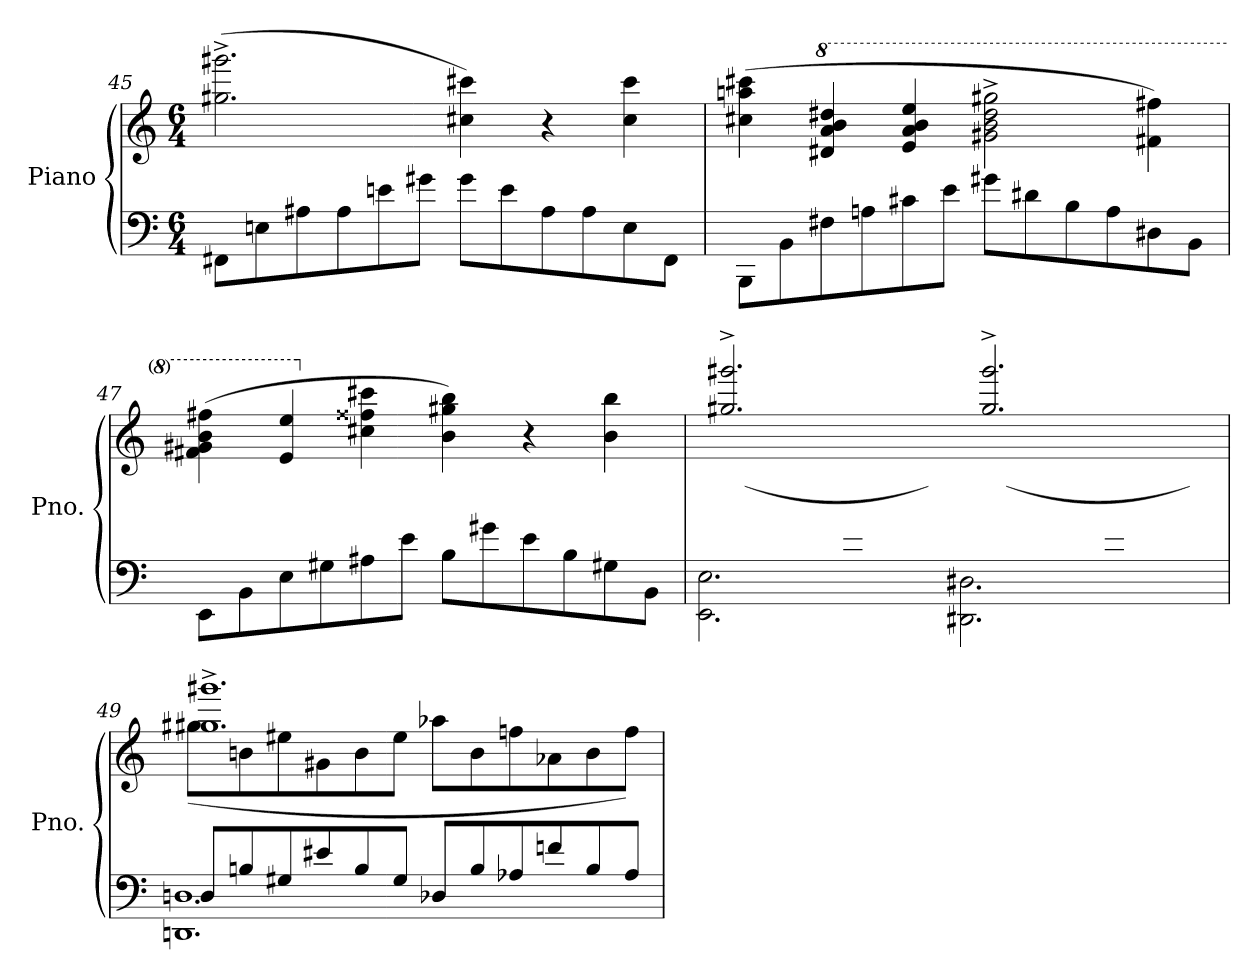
**kern	**kern
*part1	*part1
*staff2	*staff1
*I"Piano	*
*I'Pno.	*
!!LO:LB:g=z
*clefF4	*clefG2
*k[]	*k[]
*M6/4	*M6/4
=45	=45
8FF#X\L	(>2.gg#X\^ 2.ggg#X\^
8En\	.
8A#X\	.
8A#\	.
8en\	.
8g#X\J	.
8g#\L	4cc#X\ 4ccc#X\)
8e\	.
8A#\	4r
8A#\	.
8E\	4cc#\ 4ccc#\
8FF#\J	.
=46	=46
8BBB\L	(>4cc#X\ 4aan\ 4ccc#X\
8BB\	.
*	*8va
8F#X\	4dd#X/ 4aa/ 4bb/ 4ddd#X/
8An\	.
8c#X\	4ee/ 4aa/ 4bb/ 4eee/
8e\J	.
8g#X\L	2gg#X\^ 2bb\^ 2ddd#\^ 2ggg#X\^
8d#X\	.
8B\	.
8A\	.
8D#X\	4ff#X\ 4fff#X\)
8BB\J	.
=47	=47
8EE\L	(>4ff#X\ 4gg#X\ 4bb\ 4fff#X\
8BB\	.
8E\	4ee/ 4eee/
8G#X\	.
*	*X8va
8A#X\	4cc#X\ 4ff##X\ 4ccc#X\
8e\J	.
8B\L	4b\ 4gg#\ 4bb\)
8g#X\	.
8e\	4r
8B\	.
8G#X\	4b\ 4bb\
8BB\J	.
!!LO:LB:g=z
=48	=48
*^	*^
8E/Lyy	2.EE\ 2.E\	2.gg#X/^ 2.ggg#X/^	(>8gg#\Lyy
8B/	.	.	8b\
8G#X/	.	.	8ee\
8e/	.	.	8g#X\
8B/	.	.	8b\
8G#/J	.	.	8ee\J)
8D#X/Lyy	2.DD#X\ 2.D#\	2.gg#/^ 2.ggg#/^	(>8gg#\Lyy
8B#X/	.	.	8b#X\
8G#X/	.	.	8ff#X\
8f#X/	.	.	8g#\
8B#/	.	.	8b#\
8G#/J	.	.	8ff#\J)
=49	=49	=49	=49
8D/L	1.DDn 1.Dn	1.gg#X^ 1.ggg#X^	(>8gg#\L
8Bn/	.	.	8bn\
8G#X/	.	.	8ee#X\
8e#X/	.	.	8g#X\
8B/	.	.	8b\
8G#/J	.	.	8ee#\J
8D-X/L	.	.	8aa-X\L
8B/	.	.	8b\
8A-X/	.	.	8ffn\
8fn/	.	.	8a-X\
8B/	.	.	8b\
8A-/J	.	.	8ff\J)
*v	*v	*	*
*	*v	*v
=	=
*-	*-
